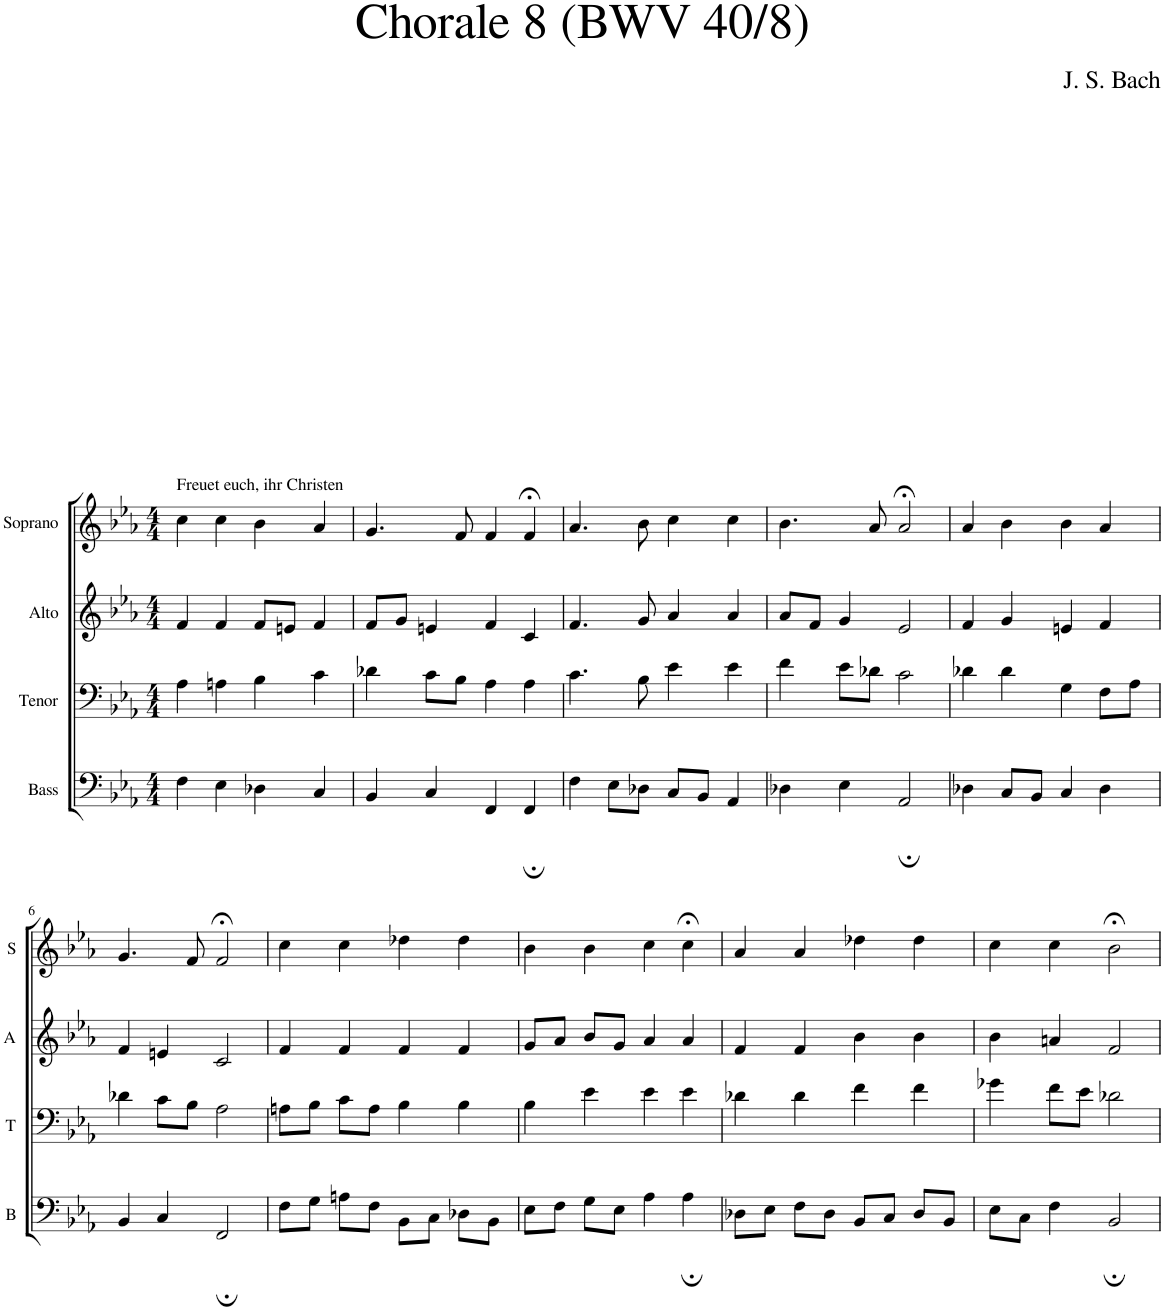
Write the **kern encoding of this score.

**kern	**kern	**kern	**kern
*part4	*part3	*part2	*part1
*staff4	*staff3	*staff2	*staff1
*I"Bass	*I"Tenor	*I"Alto	*I"Soprano
*I'B	*I'T	*I'A	*I'S
*clefF4	*clefF4	*clefG2	*clefG2
*k[b-e-a-]	*k[b-e-a-]	*k[b-e-a-]	*k[b-e-a-]
*M4/4	*M4/4	*M4/4	*M4/4
=1	=1	=1	=1
!	!	!	!LO:TX:a:t=Freuet euch, ihr Christen
4F\	4A-\	4f/	4cc\
4E-\	4An\	4f/	4cc\
4D-X\	4B-\	8f/L	4b-\
.	.	8en/J	.
4C/	4c\	4f/	4a-/
=2	=2	=2	=2
4BB-/	4d-X\	8f/L	4.g/
.	.	8g/J	.
4C/	8c\L	4en/	.
.	8B-\J	.	8f/
4FF/	4A-\	4f/	4f/
4FF;/	4A-\	4c/	4f;</
=3	=3	=3	=3
4F\	4.c\	4.f/	4.a-/
8E-\L	.	.	.
8D-X\J	8B-\	8g/	8b-\
8C/L	4e-\	4a-/	4cc\
8BB-/J	.	.	.
4AA-/	4e-\	4a-/	4cc\
=4	=4	=4	=4
4D-X\	4f\	8a-/L	4.b-\
.	.	8f/J	.
4E-\	8e-\L	4g/	.
.	8d-X\J	.	8a-/
2AA-;/	2c\	2e-/	2a-;</
=5	=5	=5	=5
4D-X\	4d-X\	4f/	4a-/
8C/L	4d-\	4g/	4b-\
8BB-/J	.	.	.
4C/	4G\	4en/	4b-\
4D-\	8F\L	4f/	4a-/
.	8A-\J	.	.
!!LO:LB:g=z
=6	=6	=6	=6
4BB-/	4d-X\	4f/	4.g/
4C/	8c\L	4en/	.
.	8B-\J	.	8f/
2FF;/	2A-\	2c/	2f;</
=7	=7	=7	=7
8F\L	8An\L	4f/	4cc\
8G\J	8B-\J	.	.
8An\L	8c\L	4f/	4cc\
8F\J	8A\J	.	.
8BB-\L	4B-\	4f/	4dd-X\
8C\J	.	.	.
8D-X\L	4B-\	4f/	4dd-\
8BB-\J	.	.	.
=8	=8	=8	=8
8E-\L	4B-\	8g/L	4b-\
8F\J	.	8a-/J	.
8G\L	4e-\	8b-/L	4b-\
8E-\J	.	8g/J	.
4A-\	4e-\	4a-/	4cc\
4A-;\	4e-\	4a-/	4cc;<\
=9	=9	=9	=9
8D-X\L	4d-X\	4f/	4a-/
8E-\J	.	.	.
8F\L	4d-\	4f/	4a-/
8D-\J	.	.	.
8BB-/L	4f\	4b-\	4dd-X\
8C/J	.	.	.
8D-/L	4f\	4b-\	4dd-\
8BB-/J	.	.	.
=10	=10	=10	=10
8E-\L	4g-X\	4b-\	4cc\
8C\J	.	.	.
4F\	8f\L	4an/	4cc\
.	8e-\J	.	.
2BB-;/	2d-X\	2f/	2b-;<\
=	=	=	=
*-	*-	*-	*-
